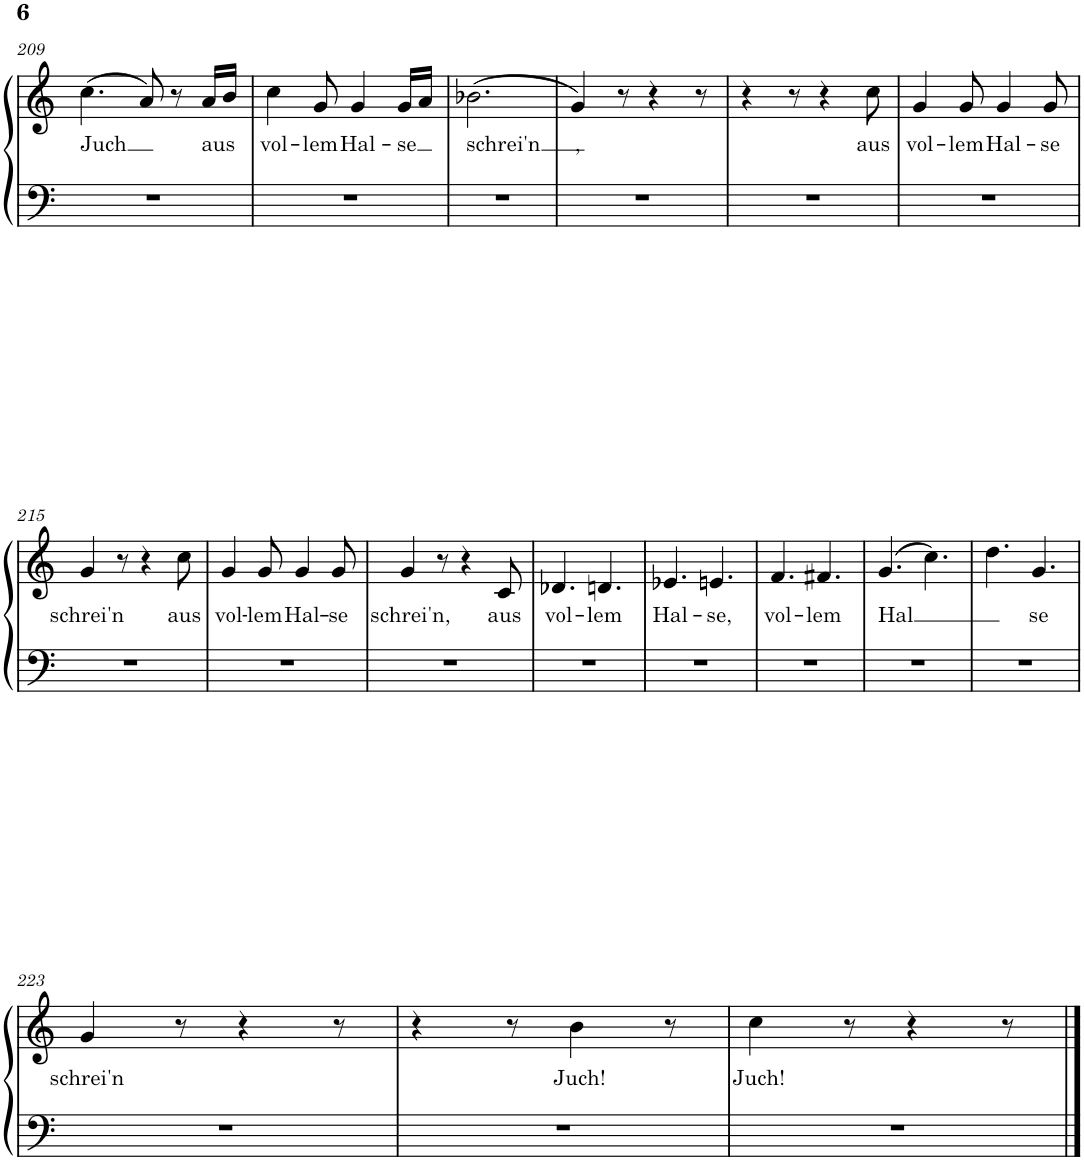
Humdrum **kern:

**kern	**kern	**text
*part1	*part1	*part1
*staff2	*staff1	*staff1
*I"Piano	*	*
*I'Pno.	*	*
!!LO:PB:g=z
*clefF4	*clefG2	*
*k[]	*k[]	*
*M6/8	*M6/8	*
=209	=209	=209
!	!	!LO:LY:b
2.r	(4.cc\	Juch
.	8a/)	.
.	8r	.
!	!	!LO:LY:b
.	16a/LL	aus
.	16b/JJ	.
=210	=210	=210
!	!	!LO:LY:b
2.r	4cc\	vol-
!	!	!LO:LY:b
.	8g/	-lem
!	!	!LO:LY:b
.	4g/	Hal-
!	!	!LO:LY:b
.	16g/LL	-se
.	16a/JJ	.
=211	=211	=211
!	!	!LO:LY:b
2.r	(2.b-X\	schrei'n
=212	=212	=212
!	!	!LO:LY:b
2.r	4g/)	,
.	8r	.
.	4r	.
.	8r	.
=213	=213	=213
2.r	4r	.
.	8r	.
.	4r	.
!	!	!LO:LY:b
.	8cc\	aus
=214	=214	=214
!	!	!LO:LY:b
2.r	4g/	vol-
!	!	!LO:LY:b
.	8g/	-lem
!	!	!LO:LY:b
.	4g/	Hal-
!	!	!LO:LY:b
.	8g/	-se
!!LO:LB:g=z
=215	=215	=215
!	!	!LO:LY:b
2.r	4g/	schrei'n
.	8r	.
.	4r	.
!	!	!LO:LY:b
.	8cc\	aus
=216	=216	=216
!	!	!LO:LY:b
2.r	4g/	vol-
!	!	!LO:LY:b
.	8g/	-lem
!	!	!LO:LY:b
.	4g/	Hal-
!	!	!LO:LY:b
.	8g/	-se
=217	=217	=217
!	!	!LO:LY:b
2.r	4g/	schrei'n,
.	8r	.
.	4r	.
!	!	!LO:LY:b
.	8c/	aus
=218	=218	=218
!	!	!LO:LY:b
2.r	4.d-X/	vol-
!	!	!LO:LY:b
.	4.dn/	-lem
=219	=219	=219
!	!	!LO:LY:b
2.r	4.e-X/	Hal-
!	!	!LO:LY:b
.	4.en/	-se,
=220	=220	=220
!	!	!LO:LY:b
2.r	4.f/	vol-
!	!	!LO:LY:b
.	4.f#X/	-lem
=221	=221	=221
!	!	!LO:LY:b
2.r	(4.g/	Hal
.	4.cc\)	.
=222	=222	=222
2.r	4.dd\	.
!	!	!LO:LY:b
.	4.g/	se
!!LO:LB:g=z
=223	=223	=223
!	!	!LO:LY:b
2.r	4g/	schrei'n
.	8r	.
.	4r	.
.	8r	.
=224	=224	=224
2.r	4r	.
.	8r	.
!	!	!LO:LY:b
.	4b\	Juch!
.	8r	.
=225	=225	=225
!	!	!LO:LY:b
2.r	4cc\	Juch!
.	8r	.
.	4r	.
.	8r	.
==	==	==
*-	*-	*-
